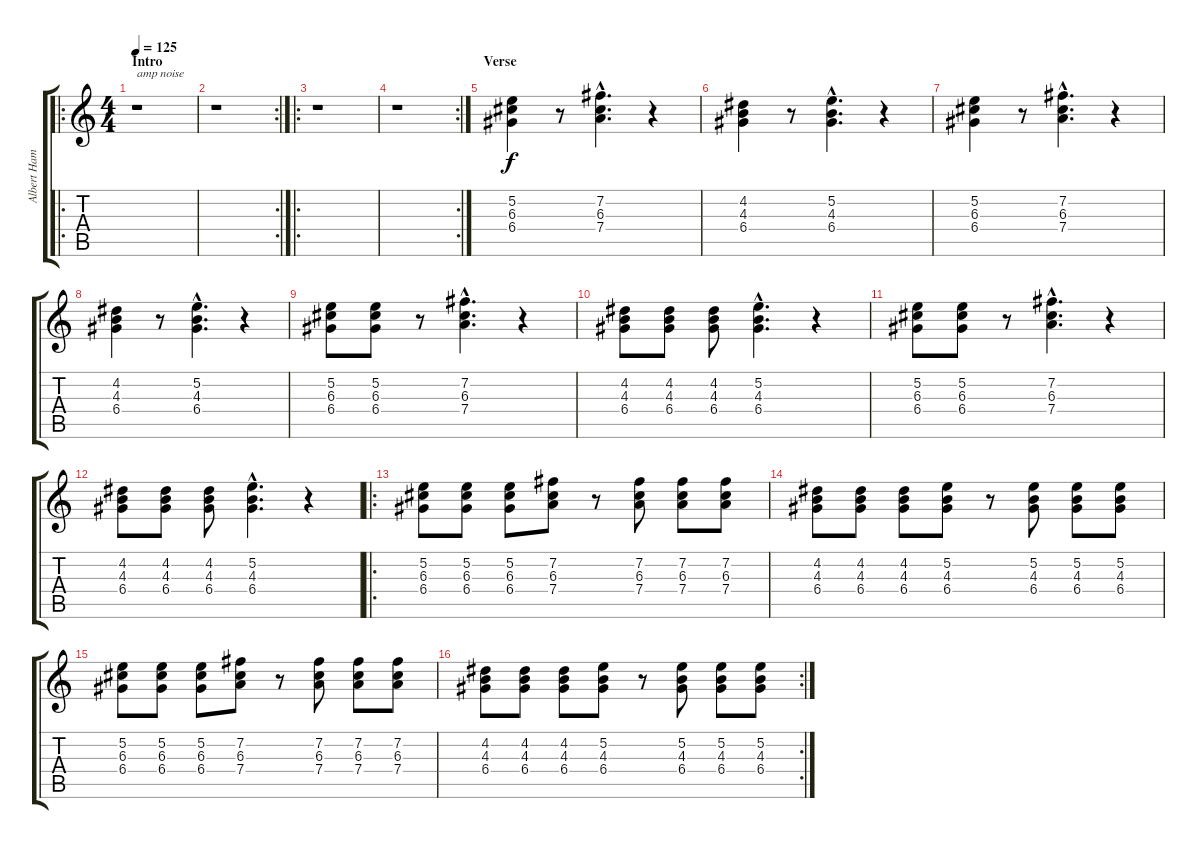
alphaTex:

\track ("Albert Hammond Jr." "Albert Ham") {instrument overdrivenguitar}
\staff {score tabs}
\tuning (E4 B3 G3 D3 A2 E2) {hide}
\ro
\ts (4 4)
\section ("" "Intro")
\tempo 125
\clef g2
\ks c
r.1{txt "amp noise" dy f instrument overdrivenguitar} |
\rc 2
r.1 |
\ro
r.1 |
\rc 2
r.1 |
\section ("" "Verse")
(5.2 6.3 6.4).4 r.8 (7.2{hac} 6.3{hac} 7.4{hac}).4{d} r.4 |
(4.2 4.3 6.4).4 r.8 (5.2{hac} 4.3{hac} 6.4{hac}).4{d} r.4 |
(5.2 6.3 6.4).4 r.8 (7.2{hac} 6.3{hac} 7.4{hac}).4{d} r.4 |
(4.2 4.3 6.4).4 r.8 (5.2{hac} 4.3{hac} 6.4{hac}).4{d} r.4 |
(5.2 6.3 6.4).8 (5.2 6.3 6.4).8 r.8 (7.2{hac} 6.3{hac} 7.4{hac}).4{d} r.4 |
(4.2 4.3 6.4).8 (4.2 4.3 6.4).8 (4.2 4.3 6.4).8 (5.2{hac} 4.3{hac} 6.4{hac}).4{d} r.4 |
(5.2 6.3 6.4).8 (5.2 6.3 6.4).8 r.8 (7.2{hac} 6.3{hac} 7.4{hac}).4{d} r.4 |
(4.2 4.3 6.4).8 (4.2 4.3 6.4).8 (4.2 4.3 6.4).8 (5.2{hac} 4.3{hac} 6.4{hac}).4{d} r.4 |
\ro
(5.2 6.3 6.4).8 (5.2 6.3 6.4).8 (5.2 6.3 6.4).8 (7.2 6.3 7.4).8 r.8 (7.2 6.3 7.4).8 (7.2 6.3 7.4).8 (7.2 6.3 7.4).8 |
(4.2 4.3 6.4).8 (4.2 4.3 6.4).8 (4.2 4.3 6.4).8 (5.2 4.3 6.4).8 r.8 (5.2 4.3 6.4).8 (5.2 4.3 6.4).8 (5.2 4.3 6.4).8 |
(5.2 6.3 6.4).8 (5.2 6.3 6.4).8 (5.2 6.3 6.4).8 (7.2 6.3 7.4).8 r.8 (7.2 6.3 7.4).8 (7.2 6.3 7.4).8 (7.2 6.3 7.4).8 |
\rc 2
(4.2 4.3 6.4).8 (4.2 4.3 6.4).8 (4.2 4.3 6.4).8 (5.2 4.3 6.4).8 r.8 (5.2 4.3 6.4).8 (5.2 4.3 6.4).8 (5.2 4.3 6.4).8
